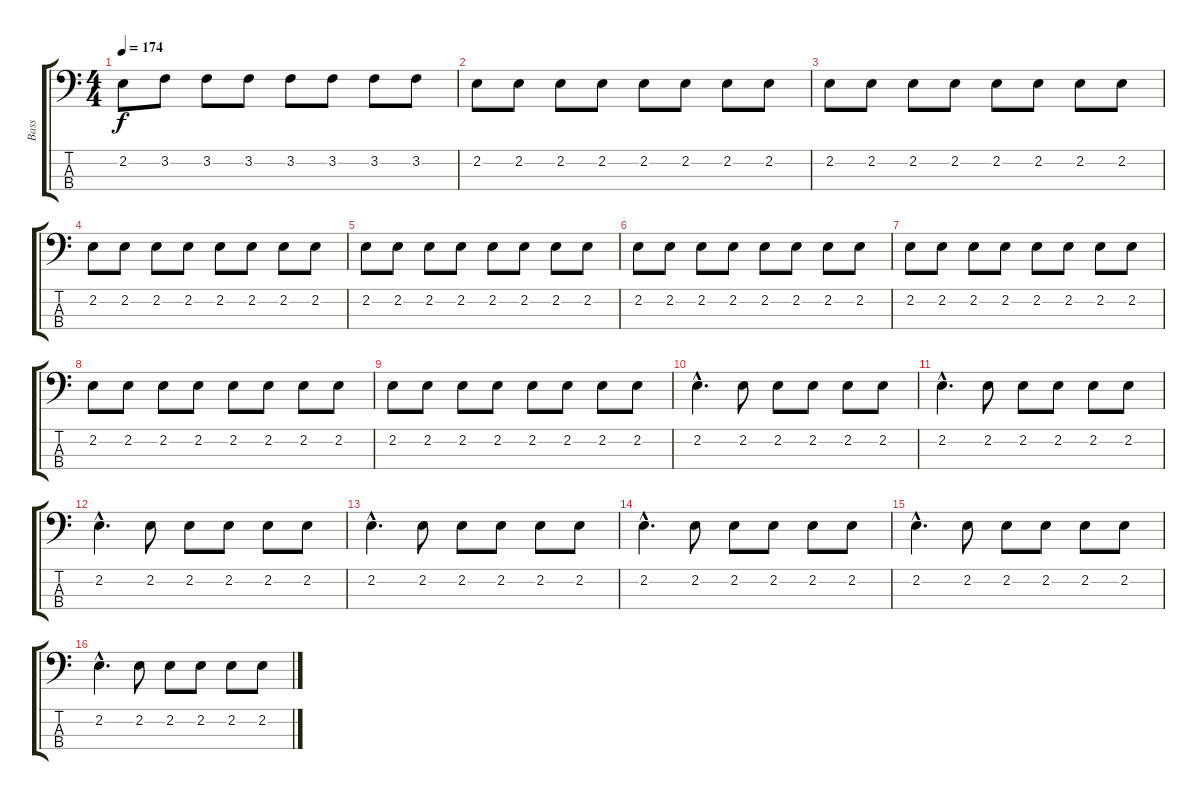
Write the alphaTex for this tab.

\track ("Bass" "Bass") {instrument acousticbass}
\staff {score tabs}
\tuning (G2 D2 A1 E1) {hide}
\ts (4 4)
\tempo 174
\clef f4
\ks c
2.2.8{dy f} 3.2.8 3.2.8 3.2.8 3.2.8 3.2.8 3.2.8 3.2.8 |
2.2.8 2.2.8 2.2.8 2.2.8 2.2.8 2.2.8 2.2.8 2.2.8 |
2.2.8 2.2.8 2.2.8 2.2.8 2.2.8 2.2.8 2.2.8 2.2.8 |
2.2.8 2.2.8 2.2.8 2.2.8 2.2.8 2.2.8 2.2.8 2.2.8 |
2.2.8 2.2.8 2.2.8 2.2.8 2.2.8 2.2.8 2.2.8 2.2.8 |
2.2.8 2.2.8 2.2.8 2.2.8 2.2.8 2.2.8 2.2.8 2.2.8 |
2.2.8 2.2.8 2.2.8 2.2.8 2.2.8 2.2.8 2.2.8 2.2.8 |
2.2.8 2.2.8 2.2.8 2.2.8 2.2.8 2.2.8 2.2.8 2.2.8 |
2.2.8 2.2.8 2.2.8 2.2.8 2.2.8 2.2.8 2.2.8 2.2.8 |
2.2{hac}.4{d} 2.2.8 2.2.8 2.2.8 2.2.8 2.2.8 |
2.2{hac}.4{d} 2.2.8 2.2.8 2.2.8 2.2.8 2.2.8 |
2.2{hac}.4{d} 2.2.8 2.2.8 2.2.8 2.2.8 2.2.8 |
2.2{hac}.4{d} 2.2.8 2.2.8 2.2.8 2.2.8 2.2.8 |
2.2{hac}.4{d} 2.2.8 2.2.8 2.2.8 2.2.8 2.2.8 |
2.2{hac}.4{d} 2.2.8 2.2.8 2.2.8 2.2.8 2.2.8 |
2.2{hac}.4{d} 2.2.8 2.2.8 2.2.8 2.2.8 2.2.8
